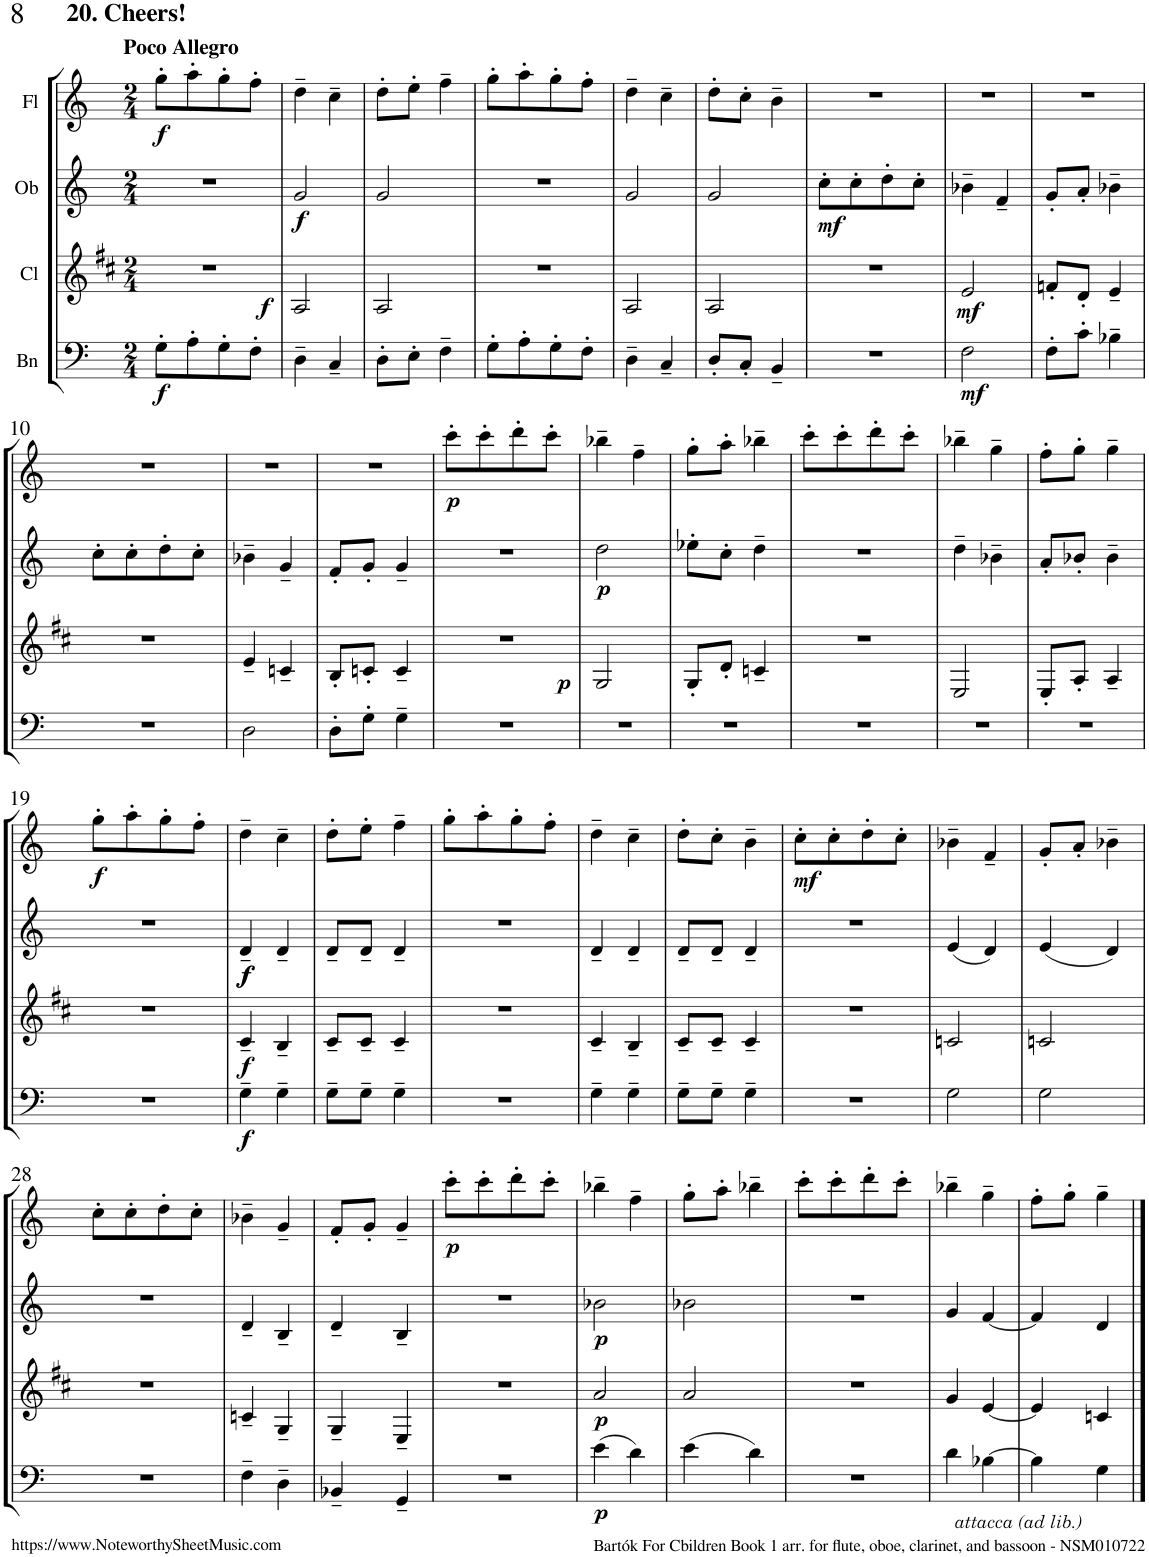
**kern	**dynam	**kern	**dynam	**kern	**dynam	**kern	**dynam
*part4	*part4	*part3	*part3	*part2	*part2	*part1	*part1
*staff4	*staff4	*staff3	*staff3	*staff2	*staff2	*staff1	*staff1
*I"Bn	*	*I"Cl	*	*I"Ob	*	*I"Fl	*
*	*	*I'Cl	*	*I'Ob	*	*I'Fl	*
!!LO:PB:g=z
*clefF4	*	*clefG2	*	*clefG2	*	*clefG2	*
*	*	*Trd1c2	*	*	*	*	*
*k[]	*	*k[f#c#]	*	*k[]	*	*k[]	*
*M2/4	*	*M2/4	*	*M2/4	*	*M2/4	*
=1	=1	=1	=1	=1	=1	=1	=1
!	!	!	!	!	!	!LO:TX:a:B:t=20. Cheers!	!
!	!	!	!	!	!	!LO:TX:a:B:t=Poco Allegro	!
!	!LO:DY:b	!	!	!	!	!	!LO:DY:b
8G'\L	f	2r	.	2r	.	8gg'\L	f
8A'\	.	.	.	.	.	8aa'\	.
8G'\	.	.	.	.	.	8gg'\	.
8F'\J	.	.	.	.	.	8ff'\J	.
=2	=2	=2	=2	=2	=2	=2	=2
!	!	!	!LO:DY:b	!	!LO:DY:b	!	!
4D~\	.	2A/	f	2g/	f	4dd~\	.
4C~/	.	.	.	.	.	4cc~\	.
=3	=3	=3	=3	=3	=3	=3	=3
8D'\L	.	2A/	.	2g/	.	8dd'\L	.
8E'\J	.	.	.	.	.	8ee'\J	.
4F~\	.	.	.	.	.	4ff~\	.
=4	=4	=4	=4	=4	=4	=4	=4
8G'\L	.	2r	.	2r	.	8gg'\L	.
8A'\	.	.	.	.	.	8aa'\	.
8G'\	.	.	.	.	.	8gg'\	.
8F'\J	.	.	.	.	.	8ff'\J	.
=5	=5	=5	=5	=5	=5	=5	=5
4D~\	.	2A/	.	2g/	.	4dd~\	.
4C~/	.	.	.	.	.	4cc~\	.
=6	=6	=6	=6	=6	=6	=6	=6
8D'/L	.	2A/	.	2g/	.	8dd'\L	.
8C'/J	.	.	.	.	.	8cc'\J	.
4BB~/	.	.	.	.	.	4b~\	.
=7	=7	=7	=7	=7	=7	=7	=7
!	!	!	!	!	!LO:DY:b	!	!
2r	.	2r	.	8cc'\L	mf	2r	.
.	.	.	.	8cc'\	.	.	.
.	.	.	.	8dd'\	.	.	.
.	.	.	.	8cc'\J	.	.	.
=8	=8	=8	=8	=8	=8	=8	=8
!	!LO:DY:b	!	!LO:DY:b	!	!	!	!
2F\	mf	2e/	mf	4b-X~\	.	2r	.
.	.	.	.	4f~/	.	.	.
=9	=9	=9	=9	=9	=9	=9	=9
8F'\L	.	8fn'/L	.	8g'/L	.	2r	.
8c'\J	.	8d'/J	.	8a'/J	.	.	.
4B-X~\	.	4e~/	.	4b-X~\	.	.	.
!!LO:LB:g=z
=10	=10	=10	=10	=10	=10	=10	=10
2r	.	2r	.	8cc'\L	.	2r	.
.	.	.	.	8cc'\	.	.	.
.	.	.	.	8dd'\	.	.	.
.	.	.	.	8cc'\J	.	.	.
=11	=11	=11	=11	=11	=11	=11	=11
2D\	.	4e~/	.	4b-X~\	.	2r	.
.	.	4cn~/	.	4g~/	.	.	.
=12	=12	=12	=12	=12	=12	=12	=12
8D'\L	.	8B'/L	.	8f'/L	.	2r	.
8G'\J	.	8cn'/J	.	8g'/J	.	.	.
4G~\	.	4c~/	.	4g~/	.	.	.
=13	=13	=13	=13	=13	=13	=13	=13
!	!	!	!	!	!	!	!LO:DY:b
2r	.	2r	.	2r	.	8ccc'\L	p
.	.	.	.	.	.	8ccc'\	.
.	.	.	.	.	.	8ddd'\	.
.	.	.	.	.	.	8ccc'\J	.
=14	=14	=14	=14	=14	=14	=14	=14
!	!	!	!LO:DY:b	!	!LO:DY:b	!	!
2r	.	2G/	p	2dd\	p	4bb-X~\	.
.	.	.	.	.	.	4ff~\	.
=15	=15	=15	=15	=15	=15	=15	=15
2r	.	8G'/L	.	8ee-X'\L	.	8gg'\L	.
.	.	8d'/J	.	8cc'\J	.	8aa'\J	.
.	.	4cn~/	.	4dd~\	.	4bb-X~\	.
=16	=16	=16	=16	=16	=16	=16	=16
2r	.	2r	.	2r	.	8ccc'\L	.
.	.	.	.	.	.	8ccc'\	.
.	.	.	.	.	.	8ddd'\	.
.	.	.	.	.	.	8ccc'\J	.
=17	=17	=17	=17	=17	=17	=17	=17
2r	.	2E/	.	4dd~\	.	4bb-X~\	.
.	.	.	.	4b-X~\	.	4gg~\	.
=18	=18	=18	=18	=18	=18	=18	=18
2r	.	8E'/L	.	8a'/L	.	8ff'\L	.
.	.	8A'/J	.	8b-X'/J	.	8gg'\J	.
.	.	4A~/	.	4b-~\	.	4gg~\	.
!!LO:LB:g=z
=19	=19	=19	=19	=19	=19	=19	=19
!	!	!	!	!	!	!	!LO:DY:b
2r	.	2r	.	2r	.	8gg'\L	f
.	.	.	.	.	.	8aa'\	.
.	.	.	.	.	.	8gg'\	.
.	.	.	.	.	.	8ff'\J	.
=20	=20	=20	=20	=20	=20	=20	=20
!	!LO:DY:b	!	!LO:DY:b	!	!LO:DY:b	!	!
!	!	!	!	!	!LO:DY:n=1:b	!	!
4G~\	f	4c#~/	f	4d~/	f f	4dd~\	.
4G~\	.	4B~/	.	4d~/	.	4cc~\	.
=21	=21	=21	=21	=21	=21	=21	=21
8G~\L	.	8c#~/L	.	8d~/L	.	8dd'\L	.
8G~\J	.	8c#~/J	.	8d~/J	.	8ee'\J	.
4G~\	.	4c#~/	.	4d~/	.	4ff~\	.
=22	=22	=22	=22	=22	=22	=22	=22
2r	.	2r	.	2r	.	8gg'\L	.
.	.	.	.	.	.	8aa'\	.
.	.	.	.	.	.	8gg'\	.
.	.	.	.	.	.	8ff'\J	.
=23	=23	=23	=23	=23	=23	=23	=23
4G~\	.	4c#~/	.	4d~/	.	4dd~\	.
4G~\	.	4B~/	.	4d~/	.	4cc~\	.
=24	=24	=24	=24	=24	=24	=24	=24
8G~\L	.	8c#~/L	.	8d~/L	.	8dd'\L	.
8G~\J	.	8c#~/J	.	8d~/J	.	8cc'\J	.
4G~\	.	4c#~/	.	4d~/	.	4b~\	.
=25	=25	=25	=25	=25	=25	=25	=25
!	!	!	!	!	!	!	!LO:DY:b
2r	.	2r	.	2r	.	8cc'\L	mf
.	.	.	.	.	.	8cc'\	.
.	.	.	.	.	.	8dd'\	.
.	.	.	.	.	.	8cc'\J	.
=26	=26	=26	=26	=26	=26	=26	=26
2G\	.	2cn/	.	(4e/	.	4b-X~\	.
.	.	.	.	4d/)	.	4f~/	.
=27	=27	=27	=27	=27	=27	=27	=27
2G\	.	2cn/	.	(4e/	.	8g'/L	.
.	.	.	.	.	.	8a'/J	.
.	.	.	.	4d/)	.	4b-X~\	.
!!LO:LB:g=z
=28	=28	=28	=28	=28	=28	=28	=28
2r	.	2r	.	2r	.	8cc'\L	.
.	.	.	.	.	.	8cc'\	.
.	.	.	.	.	.	8dd'\	.
.	.	.	.	.	.	8cc'\J	.
=29	=29	=29	=29	=29	=29	=29	=29
4F~\	.	4cn~/	.	4d~/	.	4b-X~\	.
4D~\	.	4G~/	.	4B~/	.	4g~/	.
=30	=30	=30	=30	=30	=30	=30	=30
4BB-X~/	.	4G~/	.	4d~/	.	8f'/L	.
.	.	.	.	.	.	8g'/J	.
4GG~/	.	4E~/	.	4B~/	.	4g~/	.
=31	=31	=31	=31	=31	=31	=31	=31
!	!	!	!	!	!	!	!LO:DY:b
2r	.	2r	.	2r	.	8ccc'\L	p
.	.	.	.	.	.	8ccc'\	.
.	.	.	.	.	.	8ddd'\	.
.	.	.	.	.	.	8ccc'\J	.
=32	=32	=32	=32	=32	=32	=32	=32
!	!LO:DY:b	!	!LO:DY:b	!	!LO:DY:b	!	!
(4e\	p	2a/	p	2b-X\	p	4bb-X~\	.
4d\)	.	.	.	.	.	4ff~\	.
=33	=33	=33	=33	=33	=33	=33	=33
(4e\	.	2a/	.	2b-X\	.	8gg'\L	.
.	.	.	.	.	.	8aa'\J	.
4d\)	.	.	.	.	.	4bb-X~\	.
=34	=34	=34	=34	=34	=34	=34	=34
2r	.	2r	.	2r	.	8ccc'\L	.
.	.	.	.	.	.	8ccc'\	.
.	.	.	.	.	.	8ddd'\	.
.	.	.	.	.	.	8ccc'\J	.
=35	=35	=35	=35	=35	=35	=35	=35
4d\	.	4g/	.	4g/	.	4bb-X~\	.
[4B-X\	.	[4e/	.	[4f/	.	4gg~\	.
=36	=36	=36	=36	=36	=36	=36	=36
4B-\]	.	4e/]	.	4f/]	.	8ff'\L	.
.	.	.	.	.	.	8gg'\J	.
!	!LO:DY:b	!	!	!	!	!	!
4G\	other-dynamics	4cn/	.	4d/	.	4gg~\	.
==	==	==	==	==	==	==	==
*-	*-	*-	*-	*-	*-	*-	*-
